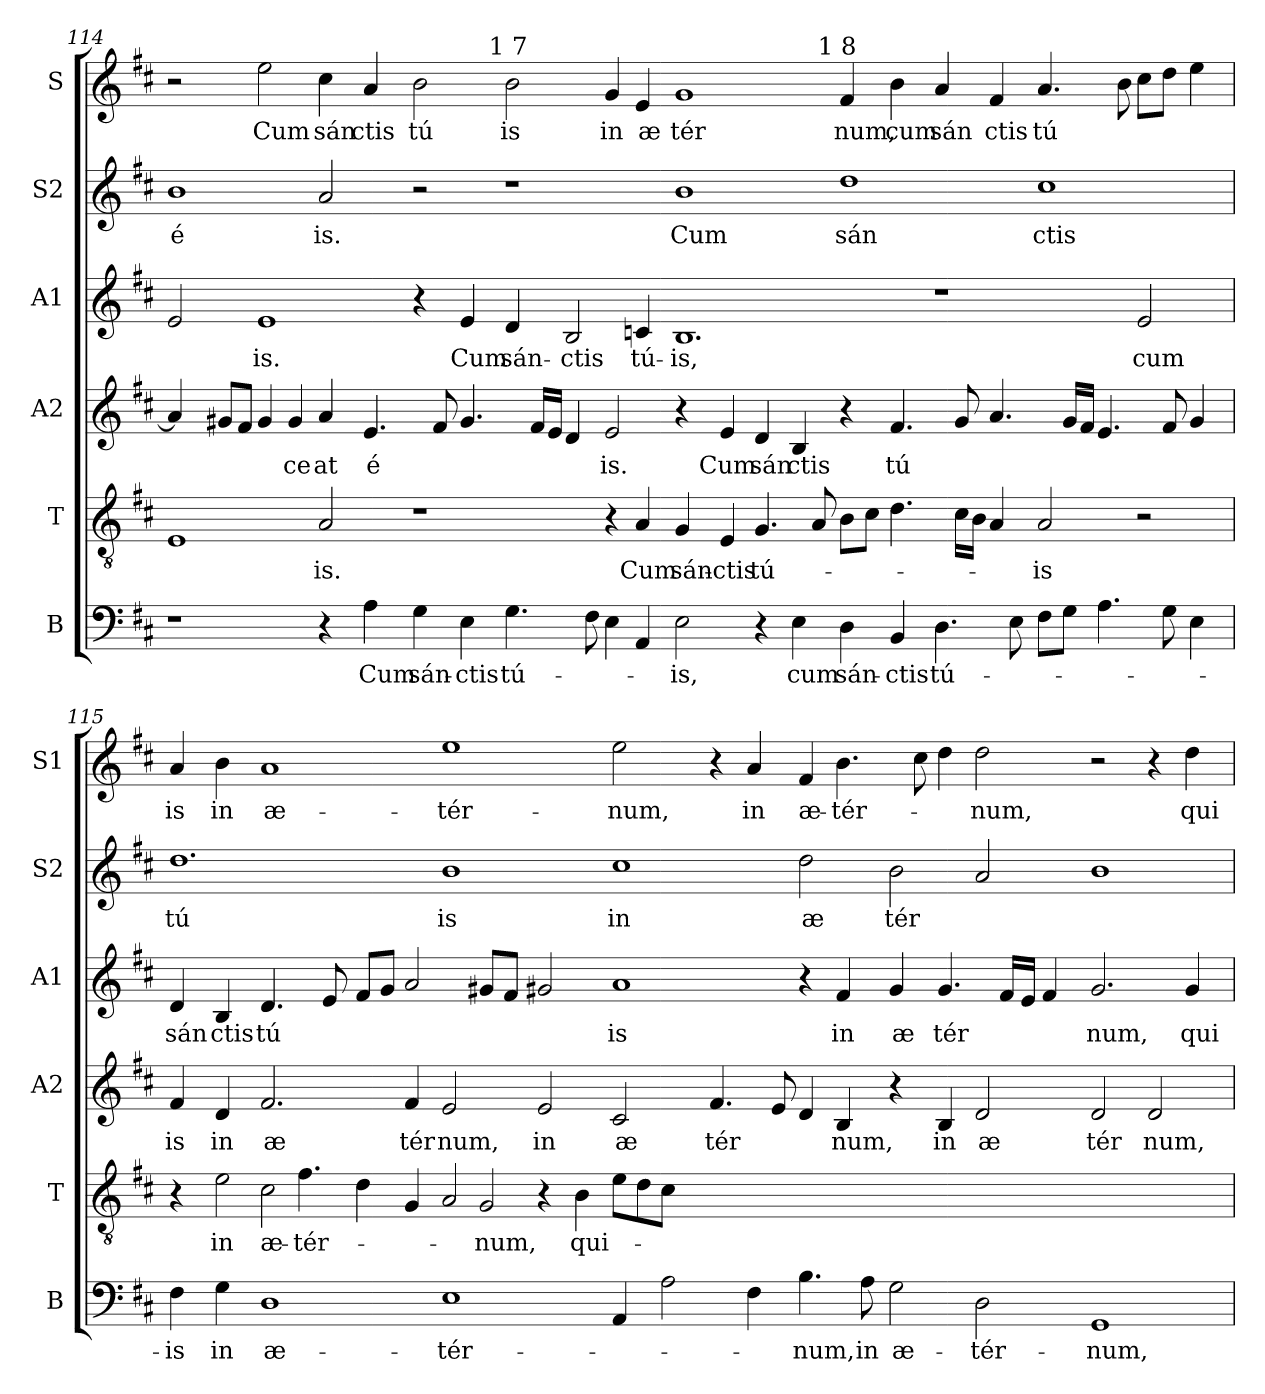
**kern	**text	**kern	**text	**kern	**text	**kern	**text	**kern	**text	**kern	**text
*part6	*part6	*part5	*part5	*part4	*part4	*part3	*part3	*part2	*part2	*part1	*part1
*staff6	*staff6	*staff5	*staff5	*staff4	*staff4	*staff3	*staff3	*staff2	*staff2	*staff1	*staff1
*I"B	*	*I"T	*	*I"A2	*	*I"A1	*	*I"S2	*	*I"S	*
*I'B	*	*I'T	*	*I'A2	*	*I'A1	*	*I'S2	*	*I'S1	*
!!LO:LB:g=z
*clefF4	*	*clefGv2	*	*clefG2	*	*clefG2	*	*clefG2	*	*clefG2	*
*k[f#c#]	*	*k[f#c#]	*	*k[f#c#]	*	*k[f#c#]	*	*k[f#c#]	*	*k[f#c#]	*
*D:	*	*D:	*	*D:	*	*D:	*	*D:	*	*D:	*
=114	=114	=114	=114	=114	=114	=114	=114	=114	=114	=114	=114
!	!	!	!	!	!	!	!	!	!LO:LY:b:cj	!	!
*^	*	*^	*	*	*	*^	*	*	*	*^	*
*	*	*	*	*	*	*	*	*	*	*	*	*	*	*^	*
1r	8ryy	.	1E	32ryy	.	4a/]	.	2e/	8ryy	.	1b	é	2r	1ryy	1ryy	.
.	.	.	.	1ryy	.	.	.	.	.	.	.	.	.	.	.	.
.	32ryy	.	.	.	.	.	.	.	32ryy	.	.	.	.	.	.	.
.	1ryy	.	.	.	.	.	.	.	1ryy	.	.	.	.	.	.	.
.	.	.	.	.	.	8g#X/L	.	.	.	.	.	.	.	.	.	.
.	.	.	.	.	.	8f#/J	.	.	.	.	.	.	.	.	.	.
!	!	!	!	!	!	!	!	!	!	!LO:LY:b:cj	!	!	!	!	!	!LO:LY:b:cj
.	.	.	.	.	.	4g#/	.	1e	.	-is.	.	.	2ee\	.	.	Cum
!	!	!	!	!	!	!	!LO:LY:b:cj	!	!	!	!	!	!	!	!	!
.	.	.	.	.	.	4g#/	-ce	.	.	.	.	.	.	.	.	.
!	!	!	!	!	!LO:LY:b:cj	!	!LO:LY:b:cj	!	!	!	!	!LO:LY:b:cj	!	!	!	!LO:LY:b:cj
4r	.	.	2A/	.	is.	4a/	at	.	.	.	2a/	is.	4cc#\	2ryy	1ryy	sán
.	.	.	.	1ryy	.	.	.	.	.	.	.	.	.	.	.	.
.	1ryy	.	.	.	.	.	.	.	1ryy	.	.	.	.	.	.	.
!	!	!LO:LY:b:cj	!	!	!	!	!LO:LY:b:cj	!	!	!	!	!	!	!	!	!LO:LY:b:cj
4A\	.	Cum	.	.	.	4.e/	é	.	.	.	.	.	4a/	.	.	ctis
!	!	!LO:LY:b:cj	!	!	!	!	!	!	!	!	!	!	!	!	!	!LO:LY:b:cj
4G\	.	sán-	1r	.	.	.	.	4r	.	.	2r	.	2b\	4ryy	.	tú
.	.	.	.	.	.	8f#/	.	.	.	.	.	.	.	.	.	.
!	!	!LO:LY:b:cj	!	!	!	!	!	!	!	!LO:LY:b:cj	!	!	!	!	!	!
4E\	.	-ctis	.	.	.	4.g#/	.	4e/	.	Cum	.	.	.	8ryy	.	.
.	.	.	.	.	.	.	.	.	.	.	.	.	.	32ryy	.	.
!	!	!	!	!	!	!	!	!	!	!	!	!	!	!LO:TX:a:t=1 7	!	!
.	.	.	.	.	.	.	.	.	.	.	.	.	.	1ryy	.	.
!	!	!LO:LY:b:cj	!	!	!	!	!	!	!	!LO:LY:b:cj	!	!	!	!	!	!LO:LY:b:cj
4.G\	.	tú-	.	.	.	.	.	4d/	.	sán-	1r	.	2b\	.	1ryy	is
.	.	.	.	1ryy	.	.	.	.	.	.	.	.	.	.	.	.
.	.	.	.	.	.	16f#/L	.	.	.	.	.	.	.	.	.	.
.	1ryy	.	.	.	.	.	.	.	1ryy	.	.	.	.	.	.	.
.	.	.	.	.	.	16e/J	.	.	.	.	.	.	.	.	.	.
!	!	!	!	!	!	!	!	!	!	!LO:LY:b:cj	!	!	!	!	!	!
.	.	.	.	.	.	4d/	.	2B/	.	-ctis	.	.	.	.	.	.
8F#\	.	.	.	.	.	.	.	.	.	.	.	.	.	.	.	.
!	!	!	!	!	!	!	!LO:LY:b:cj	!	!	!	!	!	!	!	!	!LO:LY:b:cj
4E\	.	.	4r	.	.	2e/	is.	.	.	.	.	.	4g/	.	.	in
!	!	!	!	!	!LO:LY:b:cj	!	!	!	!	!LO:LY:b:cj	!	!	!	!	!	!LO:LY:b:cj
4AA/	.	.	4A/	.	Cum	.	.	4cn/	.	tú-	.	.	4e/	.	.	æ
.	.	.	.	.	.	.	.	.	.	.	.	.	.	1ryy	.	.
!	!	!LO:LY:b:cj	!	!	!LO:LY:b:cj	!	!	!	!	!LO:LY:b:cj	!	!LO:LY:b:cj	!	!	!	!LO:LY:b:cj
2E\	.	-is,	4G/	.	sán-	4r	.	1.B	.	-is,	1b	Cum	1g	.	2ryy	tér
.	.	.	.	1ryy	.	.	.	.	.	.	.	.	.	.	.	.
.	1ryy	.	.	.	.	.	.	.	1ryy	.	.	.	.	.	.	.
!	!	!	!	!	!LO:LY:b:cj	!	!LO:LY:b:cj	!	!	!	!	!	!	!	!	!
.	.	.	4E/	.	-ctis	4e/	Cum	.	.	.	.	.	.	.	.	.
!	!	!	!	!	!LO:LY:b:cj	!	!LO:LY:b:cj	!	!	!	!	!	!	!	!	!
4r	.	.	4.G/	.	tú-	4d/	sán	.	.	.	.	.	.	.	4ryy	.
!	!	!LO:LY:b:cj	!	!	!	!	!LO:LY:b:cj	!	!	!	!	!	!	!	!	!
4E\	.	cum	.	.	.	4B/	ctis	.	.	.	.	.	.	.	8ryy	.
.	.	.	8A/	.	.	.	.	.	.	.	.	.	.	.	64ryy	.
!	!	!	!	!	!	!	!	!	!	!	!	!	!	!	!LO:TX:a:t=1 8	!
.	.	.	.	.	.	.	.	.	.	.	.	.	.	.	1ryy	.
.	.	.	.	.	.	.	.	.	.	.	.	.	.	1ryy	.	.
!	!	!LO:LY:b:cj	!	!	!	!	!	!	!	!	!	!LO:LY:b:cj	!	!	!	!LO:LY:b:cj
4D\	.	sán-	8B\L	.	.	4r	.	.	.	.	1dd	sán	4f#/	.	.	num,
.	.	.	.	1ryy	.	.	.	.	.	.	.	.	.	.	.	.
.	.	.	8c#\J	.	.	.	.	.	.	.	.	.	.	.	.	.
.	1ryy	.	.	.	.	.	.	.	1ryy	.	.	.	.	.	.	.
!	!	!LO:LY:b:cj	!	!	!	!	!LO:LY:b:cj	!	!	!	!	!	!	!	!	!LO:LY:b:cj
4BB/	.	-ctis	4.d\	.	.	4.f#/	tú	.	.	.	.	.	4b\	.	.	cum
!	!	!LO:LY:b:cj	!	!	!	!	!	!	!	!	!	!	!	!	!	!LO:LY:b:cj
4.D\	.	tú-	.	.	.	.	.	1r	.	.	.	.	4a/	.	.	sán
.	.	.	16c#\L	.	.	8g#/	.	.	.	.	.	.	.	.	.	.
.	.	.	16B\J	.	.	.	.	.	.	.	.	.	.	.	.	.
!	!	!	!	!	!	!	!	!	!	!	!	!	!	!	!	!LO:LY:b:cj
.	.	.	4A/	.	.	4.a/	.	.	.	.	.	.	4f#/	.	.	ctis
8E\	.	.	.	.	.	.	.	.	.	.	.	.	.	.	.	.
.	.	.	.	.	.	.	.	.	.	.	.	.	.	.	1ryy	.
.	.	.	.	.	.	.	.	.	.	.	.	.	.	1ryy	.	.
!	!	!	!	!	!LO:LY:b:cj	!	!	!	!	!	!	!LO:LY:b:cj	!	!	!	!LO:LY:b:cj
8F#\L	.	.	2A/	.	-is	.	.	.	.	.	1cc#	ctis	4.a/	.	.	tú
.	.	.	.	2ryy	.	.	.	.	.	.	.	.	.	.	.	.
8G\J	.	.	.	.	.	16g#/L	.	.	.	.	.	.	.	.	.	.
.	2ryy	.	.	.	.	.	.	.	2ryy	.	.	.	.	.	.	.
.	.	.	.	.	.	16f#/J	.	.	.	.	.	.	.	.	.	.
4.A\	.	.	.	.	.	4.e/	.	.	.	.	.	.	.	.	.	.
.	.	.	.	.	.	.	.	.	.	.	.	.	8b\	.	.	.
!	!	!	!	!	!	!	!	!	!	!LO:LY:b:cj	!	!	!	!	!	!
.	.	.	2r	.	.	.	.	2e/	.	cum	.	.	8cc#\L	.	.	.
.	.	.	.	4...ryy	.	.	.	.	.	.	.	.	.	.	.	.
8G\	.	.	.	.	.	8f#/	.	.	.	.	.	.	8dd\J	.	.	.
.	4ryy	.	.	.	.	.	.	.	4ryy	.	.	.	.	.	.	.
4E\	.	.	.	.	.	4g#/	.	.	.	.	.	.	4ee\	.	.	.
.	.	.	.	.	.	.	.	.	.	.	.	.	.	.	16..ryy	.
.	16.ryy	.	.	.	.	.	.	.	16.ryy	.	.	.	.	16.ryy	.	.
!!LO:PB:g=z
=115	=115	=115	=115	=115	=115	=115	=115	=115	=115	=115	=115	=115	=115	=115	=115	=115
!	!	!LO:LY:b:cj	!	!	!	!	!LO:LY:b:cj	!	!	!LO:LY:b:cj	!	!LO:LY:b:cj	!	!	!	!LO:LY:b:cj
*v	*v	*	*	*	*	*	*	*v	*v	*	*	*	*v	*v	*v	*
*	*	*v	*v	*	*	*	*	*	*	*	*	*
4F#\	-is	4r	.	4f#/	is	4d/	sán	1.dd	tú	4a/	is
!	!LO:LY:b:cj	!LO:N:vis=2	!LO:LY:b:cj	!	!LO:LY:b:cj	!	!LO:LY:b:cj	!	!	!	!LO:LY:b:cj
4G\	in	4e\	in	4d/	in	4B/	ctis	.	.	4b\	in
!	!LO:LY:b:cj	!LO:N:vis=2	!LO:LY:b:cj	!	!LO:LY:b:cj	!	!LO:LY:b:cj	!	!	!	!LO:LY:b:cj
1D	æ-	4c#\	æ-	2.f#/	æ	4.d/	tú	.	.	1a	æ-
!	!	!LO:N:vis=4.	!LO:LY:b	!	!	!	!	!	!	!	!
.	.	4f#\	-tér-	.	.	.	.	.	.	.	.
.	.	.	.	.	.	8e/	.	.	.	.	.
.	.	4d\	.	.	.	8f#/L	.	.	.	.	.
.	.	.	.	.	.	8g/J	.	.	.	.	.
!	!	!	!	!	!LO:LY:b:cj	!	!	!	!	!	!
.	.	4G/	.	4f#/	tér	2a/	.	.	.	.	.
!	!LO:LY:b:cj	!LO:N:vis=2	!	!	!LO:LY:b:cj	!	!	!	!LO:LY:b:cj	!	!LO:LY:b:cj
1E	-tér-	4A/	.	2e/	num,	.	.	1b	is	1ee	-tér-
!	!	!LO:N:vis=2	!LO:LY:b:cj	!	!	!	!	!	!	!	!
.	.	4G/	-num,	.	.	8g#X/L	.	.	.	.	.
.	.	.	.	.	.	8f#/J	.	.	.	.	.
!	!	!	!	!	!LO:LY:b:cj	!	!	!	!	!	!
.	.	4r	.	2e/	in	2g#X/	.	.	.	.	.
!	!	!	!LO:LY:b:cj	!	!	!	!	!	!	!	!
.	.	4B\	qui-	.	.	.	.	.	.	.	.
!	!	!	!	!	!LO:LY:b:cj	!	!LO:LY:b:cj	!	!LO:LY:b:cj	!	!LO:LY:b:cj
4AA/	.	8e\L	.	2c#/	æ	1a	is	1cc#	in	2ee\	-num,
.	.	8d\	.	.	.	.	.	.	.	.	.
2A\	.	8c#\J	.	.	.	.	.	.	.	.	.
.	.	0ryy	.	.	.	.	.	.	.	.	.
!	!	!	!	!	!LO:LY:b	!	!	!	!	!	!
.	.	.	.	4.f#/	tér	.	.	.	.	4r	.
!	!	!	!	!	!	!	!	!	!	!	!LO:LY:b:cj
4F#\	.	.	.	.	.	.	.	.	.	4a/	in
.	.	.	.	8e/	.	.	.	.	.	.	.
!	!LO:LY:b:cj	!	!	!	!	!	!	!	!LO:LY:b:cj	!	!LO:LY:b:cj
4.B\	-num,	.	.	4d/	.	4r	.	2dd\	æ	4f#/	æ-
!	!	!	!	!	!LO:LY:b:cj	!	!LO:LY:b:cj	!	!	!	!LO:LY:b
.	.	.	.	4B/	num,	4f#/	in	.	.	4.b\	-tér-
!	!LO:LY:b:cj	!	!	!	!	!	!	!	!	!	!
8A\	in	.	.	.	.	.	.	.	.	.	.
!	!LO:LY:b:cj	!	!	!	!	!	!LO:LY:b:cj	!	!LO:LY:b	!	!
2G\	æ-	.	.	4r	.	4g#/	æ	2b\	tér	.	.
.	.	.	.	.	.	.	.	.	.	8cc#\	.
!	!	!	!	!	!LO:LY:b:cj	!	!LO:LY:b	!	!	!	!
.	.	.	.	4B/	in	4.g#/	tér	.	.	4dd\	.
!	!LO:LY:b:cj	!	!	!	!LO:LY:b:cj	!	!	!	!	!	!LO:LY:b:cj
2D\	-tér-	.	.	2d/	æ	.	.	2a/	.	2dd\	-num,
.	.	.	.	.	.	16f#/L	.	.	.	.	.
.	.	.	.	.	.	16e/J	.	.	.	.	.
.	.	.	.	.	.	4f#/	.	.	.	.	.
.	.	1ryy	.	.	.	.	.	.	.	.	.
!	!LO:LY:b:cj	!	!	!	!LO:LY:b:cj	!	!LO:LY:b:cj	!	!	!	!
1GG	-num,	.	.	2d/	tér	2.g#/	num,	1b	.	2r	.
!	!	!	!	!	!LO:LY:b:cj	!	!	!	!	!	!
.	.	.	.	2d/	num,	.	.	.	.	4r	.
!	!	!	!	!	!	!	!LO:LY:b:cj	!	!	!	!LO:LY:b:cj
.	.	.	.	.	.	4g#/	qui	.	.	4dd\	qui-
.	.	8ryy	.	.	.	.	.	.	.	.	.
=	=	=	=	=	=	=	=	=	=	=	=
*-	*-	*-	*-	*-	*-	*-	*-	*-	*-	*-	*-
